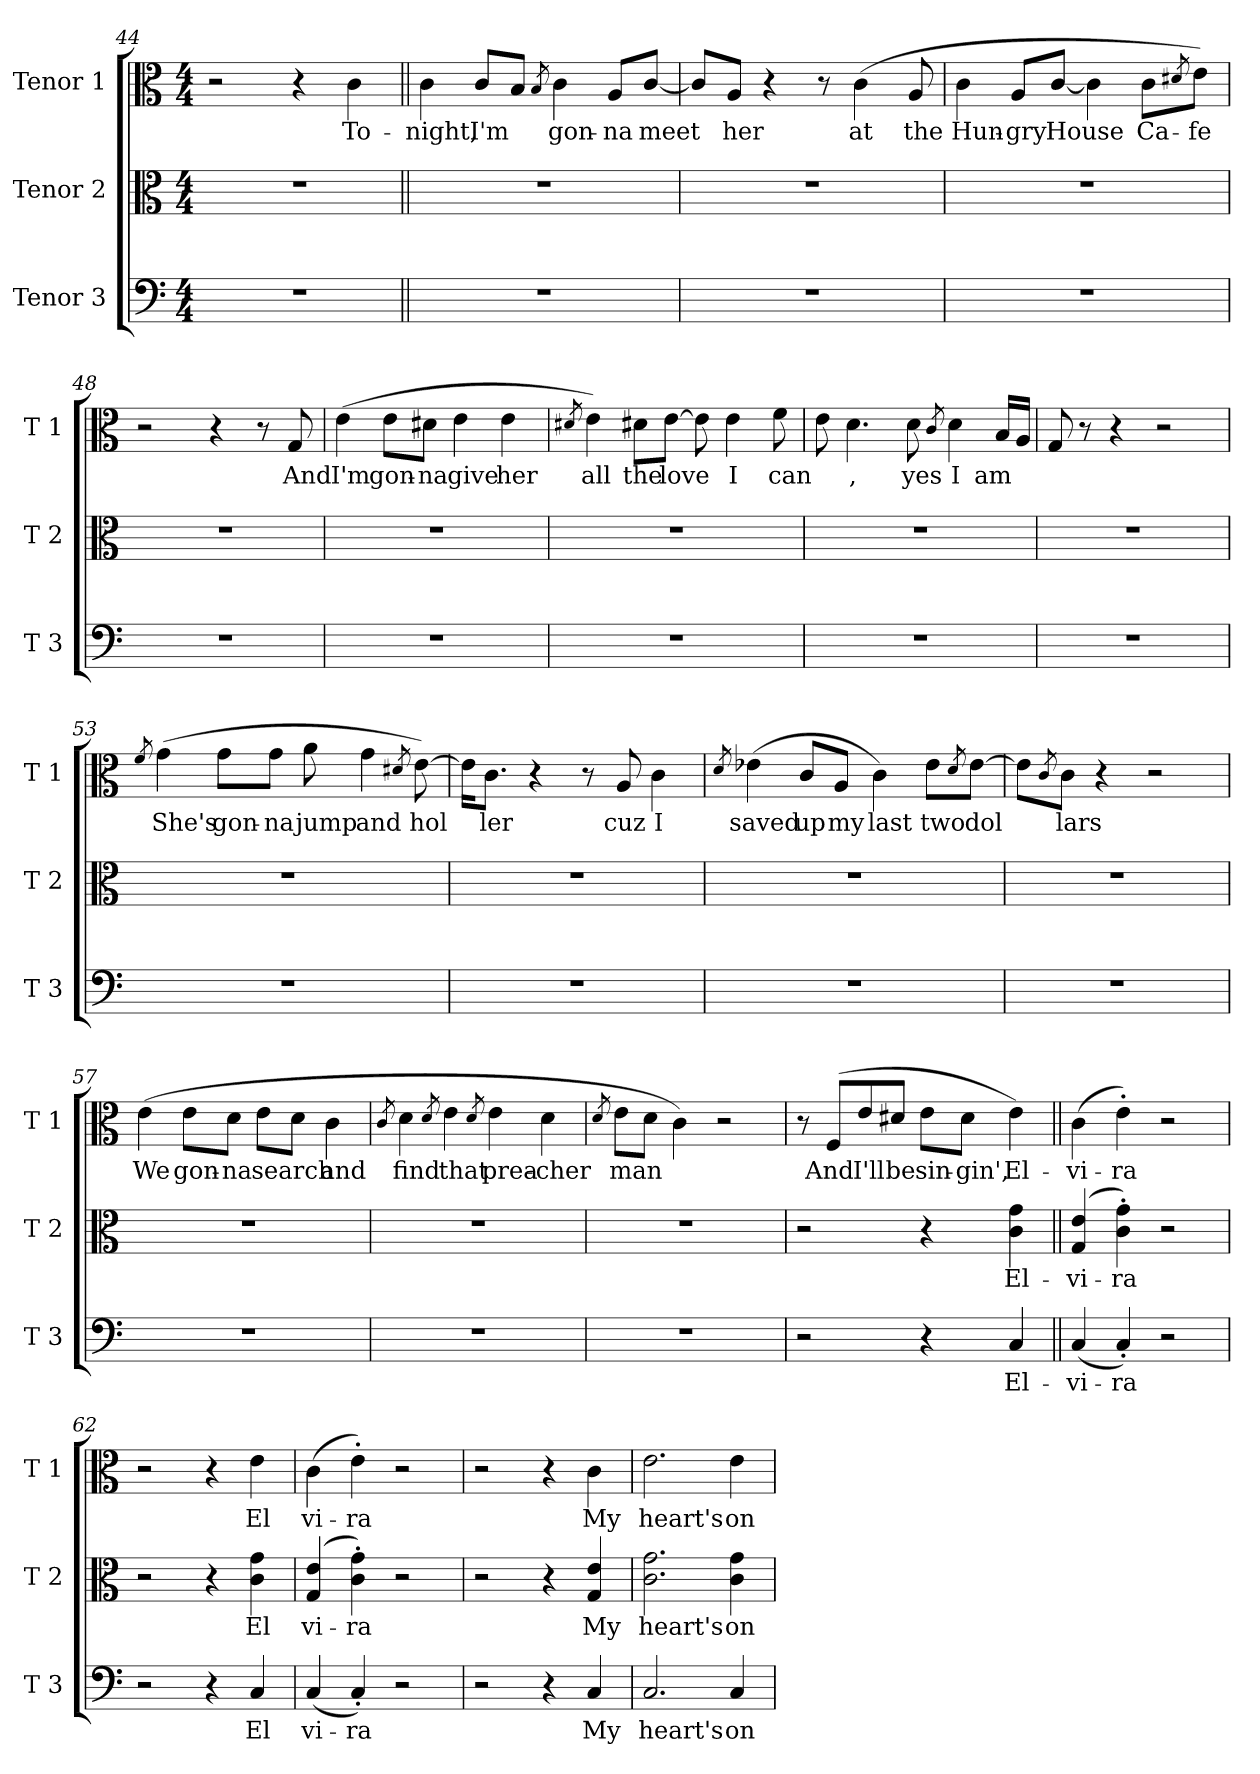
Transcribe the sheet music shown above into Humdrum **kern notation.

**kern	**text	**kern	**text	**kern	**text
*part3	*part3	*part2	*part2	*part1	*part1
*staff3	*staff3	*staff2	*staff2	*staff1	*staff1
*I"Tenor 3	*	*I"Tenor 2	*	*I"Tenor 1	*
*I'T 3	*	*I'T 2	*	*I'T 1	*
*clefF4	*	*clefC3	*	*clefC3	*
*k[]	*	*k[]	*	*k[]	*
*M4/4	*	*M4/4	*	*M4/4	*
=44	=44	=44	=44	=44	=44
1r	.	1r	.	2r	.
.	.	.	.	4r	.
!	!	!	!	!	!LO:LY:b
.	.	.	.	4c\	To-
=45||	=45||	=45||	=45||	=45||	=45||
!	!	!	!	!	!LO:LY:b
1r	.	1r	.	4c\	-night,
!	!	!	!	!	!LO:LY:b
.	.	.	.	8c/L	I'm
.	.	.	.	8B/J	.
.	.	.	.	8qB/	.
!	!	!	!	!	!LO:LY:b
.	.	.	.	4c\	gon-
!	!	!	!	!	!LO:LY:b
.	.	.	.	8A/L	-na
!	!	!	!	!	!LO:LY:b
.	.	.	.	[8c/J	meet
=46	=46	=46	=46	=46	=46
1r	.	1r	.	8c/L]	.
!	!	!	!	!	!LO:LY:b
.	.	.	.	8A/J	her
.	.	.	.	4r	.
.	.	.	.	8r	.
!	!	!	!	!	!LO:LY:b
.	.	.	.	(>4c\	at
!	!	!	!	!	!LO:LY:b
.	.	.	.	8A/	the
=47	=47	=47	=47	=47	=47
!	!	!	!	!	!LO:LY:b
1r	.	1r	.	4c\	Hun-
!	!	!	!	!	!LO:LY:b
.	.	.	.	8A/L	-gry
!	!	!	!	!	!LO:LY:b
.	.	.	.	[8c/J	House
.	.	.	.	4c\]	.
!	!	!	!	!	!LO:LY:b
.	.	.	.	8c\L	Ca-
.	.	.	.	8qd#X/	.
!	!	!	!	!	!LO:LY:b
.	.	.	.	8e\J)	-fe
=48	=48	=48	=48	=48	=48
1r	.	1r	.	2r	.
.	.	.	.	4r	.
.	.	.	.	8r	.
!	!	!	!	!	!LO:LY:b
.	.	.	.	8G/	And
=49	=49	=49	=49	=49	=49
!	!	!	!	!	!LO:LY:b
1r	.	1r	.	(>4e\	I'm
!	!	!	!	!	!LO:LY:b
.	.	.	.	8e\L	gon-
!	!	!	!	!	!LO:LY:b
.	.	.	.	8d#X\J	-na
!	!	!	!	!	!LO:LY:b
.	.	.	.	4e\	give
!	!	!	!	!	!LO:LY:b
.	.	.	.	4e\	her
=50	=50	=50	=50	=50	=50
.	.	.	.	8qd#X/	.
!	!	!	!	!	!LO:LY:b
1r	.	1r	.	4e\)	all
!	!	!	!	!	!LO:LY:b
.	.	.	.	8d#\L	the
!	!	!	!	!	!LO:LY:b
.	.	.	.	[8e\J	love
.	.	.	.	8e\]	.
!	!	!	!	!	!LO:LY:b
.	.	.	.	4e\	I
!	!	!	!	!	!LO:LY:b
.	.	.	.	8f\	can
=51	=51	=51	=51	=51	=51
1r	.	1r	.	8e\	.
!	!	!	!	!	!LO:LY:b
.	.	.	.	4.d\	,
!	!	!	!	!	!LO:LY:b
.	.	.	.	8d\	yes
.	.	.	.	8qc/	.
!	!	!	!	!	!LO:LY:b
.	.	.	.	4d\	I
!	!	!	!	!	!LO:LY:b
.	.	.	.	16B/LL	am
.	.	.	.	16A/JJ	.
=52	=52	=52	=52	=52	=52
1r	.	1r	.	8G/	.
.	.	.	.	8r	.
.	.	.	.	4r	.
.	.	.	.	2r	.
=53	=53	=53	=53	=53	=53
.	.	.	.	8qf/	.
!	!	!	!	!	!LO:LY:b
1r	.	1r	.	(>4g\	She's
!	!	!	!	!	!LO:LY:b
.	.	.	.	8g\L	gon-
!	!	!	!	!	!LO:LY:b
.	.	.	.	8g\J	-na
!	!	!	!	!	!LO:LY:b
.	.	.	.	8a\	jump
!	!	!	!	!	!LO:LY:b
.	.	.	.	4g\	and
.	.	.	.	8qd#X/	.
!	!	!	!	!	!LO:LY:b
.	.	.	.	[8e\)	hol
=54	=54	=54	=54	=54	=54
1r	.	1r	.	16e\KL]	.
!	!	!	!	!	!LO:LY:b
.	.	.	.	8.c\J	ler
.	.	.	.	4r	.
.	.	.	.	8r	.
!	!	!	!	!	!LO:LY:b
.	.	.	.	8A/	cuz
!	!	!	!	!	!LO:LY:b
.	.	.	.	4c\	I
=55	=55	=55	=55	=55	=55
.	.	.	.	8qd/	.
!	!	!	!	!	!LO:LY:b
1r	.	1r	.	(>4e-X\	saved
!	!	!	!	!	!LO:LY:b
.	.	.	.	8c/L	up
!	!	!	!	!	!LO:LY:b
.	.	.	.	8A/J	my
!	!	!	!	!	!LO:LY:b
.	.	.	.	4c\)	last
!	!	!	!	!	!LO:LY:b
.	.	.	.	8e-\L	two
.	.	.	.	8qd/	.
!	!	!	!	!	!LO:LY:b
.	.	.	.	[8e-\J	dol
=56	=56	=56	=56	=56	=56
1r	.	1r	.	8e-\L]	.
.	.	.	.	8qc/	.
!	!	!	!	!	!LO:LY:b
.	.	.	.	8c\J	lars
.	.	.	.	4r	.
.	.	.	.	2r	.
=57	=57	=57	=57	=57	=57
!	!	!	!	!	!LO:LY:b
1r	.	1r	.	(>4e\	We
!	!	!	!	!	!LO:LY:b
.	.	.	.	8e\L	gon-
!	!	!	!	!	!LO:LY:b
.	.	.	.	8d\J	-na
!	!	!	!	!	!LO:LY:b
.	.	.	.	8e\L	search
.	.	.	.	8d\J	.
!	!	!	!	!	!LO:LY:b
.	.	.	.	4c\	and
=58	=58	=58	=58	=58	=58
.	.	.	.	8qc/	.
!	!	!	!	!	!LO:LY:b
1r	.	1r	.	4d\	find
.	.	.	.	8qd/	.
!	!	!	!	!	!LO:LY:b
.	.	.	.	4e\	that
.	.	.	.	8qd/	.
!	!	!	!	!	!LO:LY:b
.	.	.	.	4e\	prea-
!	!	!	!	!	!LO:LY:b
.	.	.	.	4d\	-cher
=59	=59	=59	=59	=59	=59
.	.	.	.	8qd/	.
!	!	!	!	!	!LO:LY:b
1r	.	1r	.	8e\L	man
.	.	.	.	8d\J	.
.	.	.	.	4c\)	.
.	.	.	.	2r	.
=60	=60	=60	=60	=60	=60
2r	.	2r	.	8r	.
!	!	!	!	!	!LO:LY:b
.	.	.	.	(>8F/L	And
!	!	!	!	!	!LO:LY:b
.	.	.	.	8e/	I'll
!	!	!	!	!	!LO:LY:b
.	.	.	.	8d#X/J	be
!	!	!	!	!	!LO:LY:b
4r	.	4r	.	8e\L	sin-
!	!	!	!	!	!LO:LY:b
.	.	.	.	8d#\J	-gin',
!	!LO:LY:b	!	!LO:LY:b	!	!LO:LY:b
4C/	El-	4c\ 4g\	El-	4e\)	El-
=61||	=61||	=61||	=61||	=61||	=61||
!	!LO:LY:b	!	!LO:LY:b	!	!LO:LY:b
(<4C/	-vi-	(>4G/ 4e/	-vi-	(>4c\	-vi-
!	!LO:LY:b	!	!LO:LY:b	!	!LO:LY:b
4C'/)	-ra	4c\' 4g\')	-ra	4e'\)	-ra
2r	.	2r	.	2r	.
=62	=62	=62	=62	=62	=62
2r	.	2r	.	2r	.
4r	.	4r	.	4r	.
!	!LO:LY:b	!	!LO:LY:b	!	!LO:LY:b
4C/	El	4c\ 4g\	El	4e\	El
=63	=63	=63	=63	=63	=63
!	!LO:LY:b	!	!LO:LY:b	!	!LO:LY:b
(<4C/	vi-	(>4G/ 4e/	vi-	(>4c\	vi-
!	!LO:LY:b	!	!LO:LY:b	!	!LO:LY:b
4C'/)	-ra	4c\' 4g\')	-ra	4e'\)	-ra
2r	.	2r	.	2r	.
=64	=64	=64	=64	=64	=64
2r	.	2r	.	2r	.
4r	.	4r	.	4r	.
!	!LO:LY:b	!	!LO:LY:b	!	!LO:LY:b
4C/	My	4G/ 4e/	My	4c\	My
=65	=65	=65	=65	=65	=65
!	!LO:LY:b	!	!LO:LY:b	!	!LO:LY:b
2.C/	heart's	2.c\ 2.g\	heart's	2.e\	heart's
!	!LO:LY:b	!	!LO:LY:b	!	!LO:LY:b
4C/	on	4c\ 4g\	on	4e\	on
=	=	=	=	=	=
*-	*-	*-	*-	*-	*-
